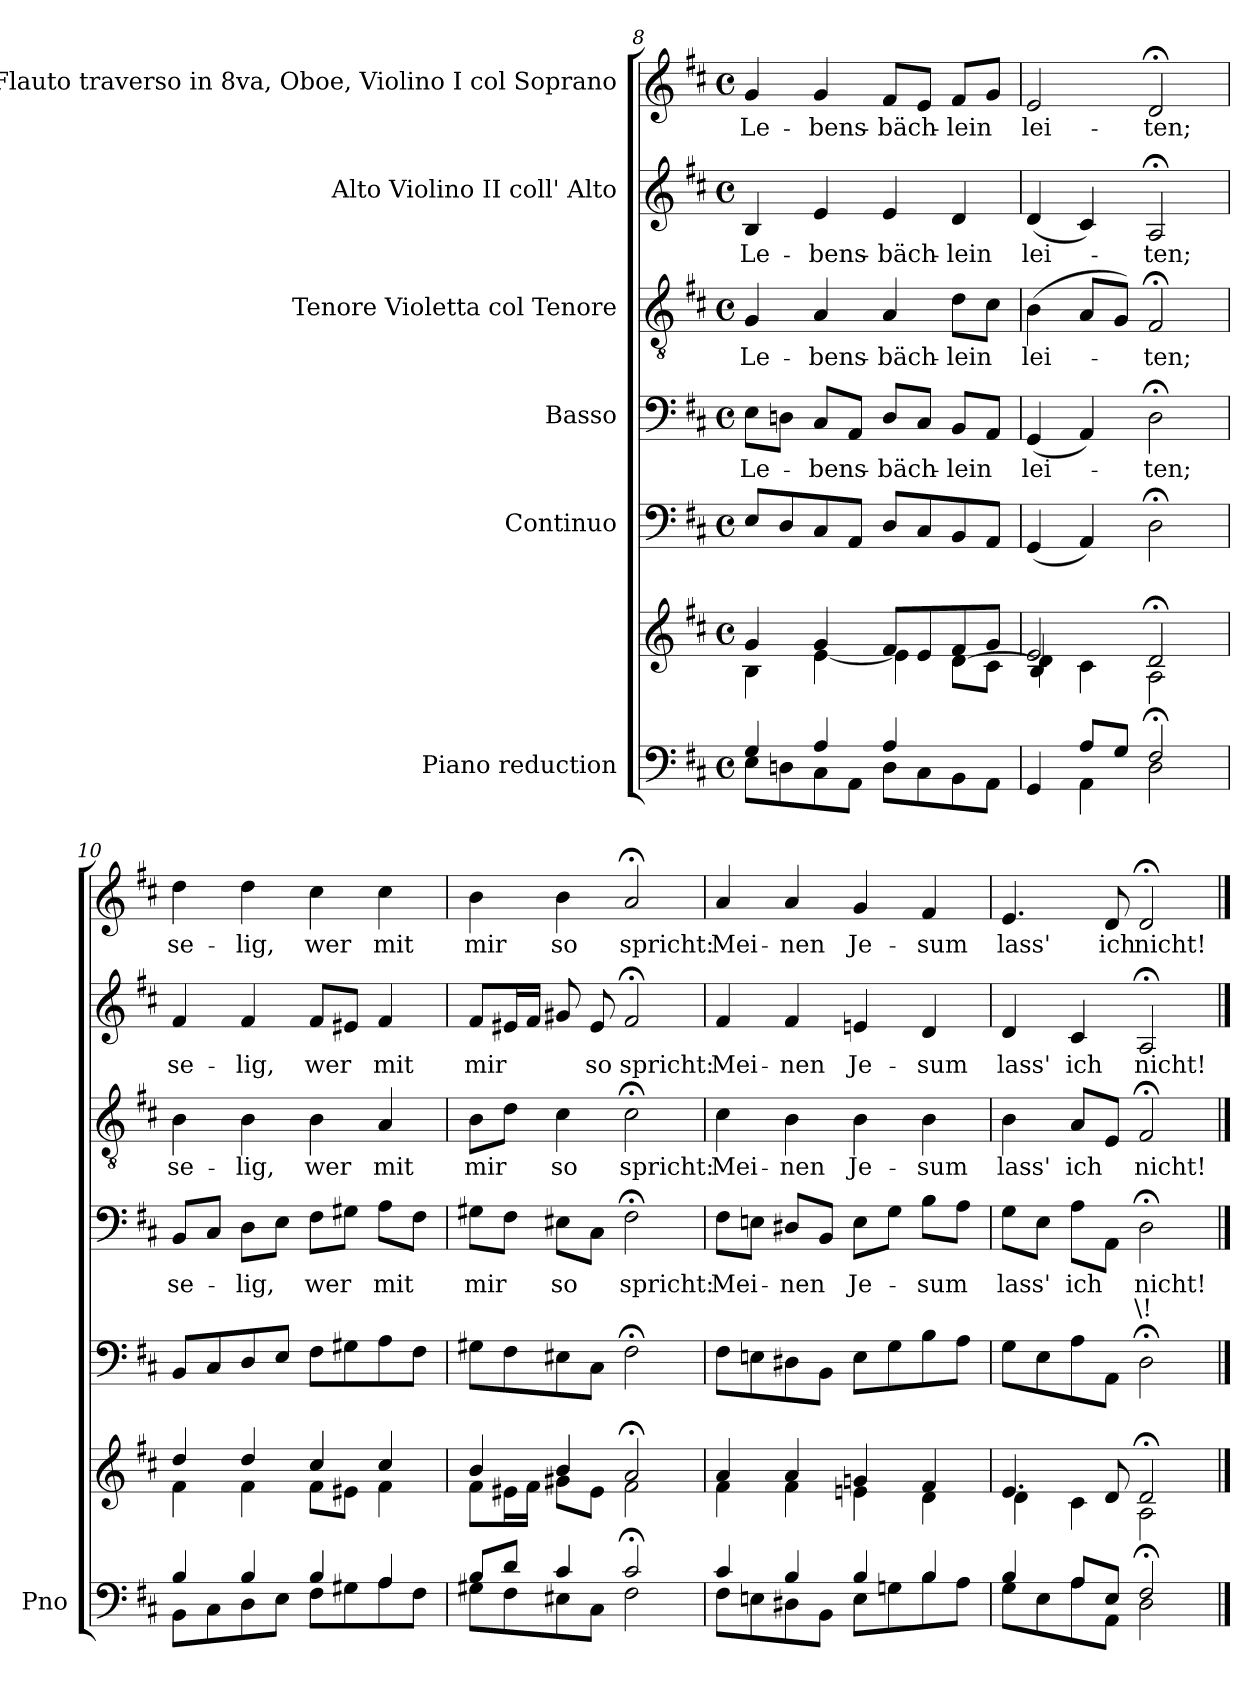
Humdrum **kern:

**kern	**kern	**kern	**kern	**text	**text	**kern	**text	**kern	**text	**kern	**text
*part6	*part6	*part5	*part4	*part4	*part4	*part3	*part3	*part2	*part2	*part1	*part1
*staff7	*staff6	*staff5	*staff4	*staff4	*staff4	*staff3	*staff3	*staff2	*staff2	*staff1	*staff1
*I"Piano reduction	*	*I"Continuo	*I"Basso	*	*	*I"Tenore Violetta col Tenore	*	*I"Alto Violino II coll' Alto	*	*I"Soprano Flauto traverso in 8va, Oboe, Violino I col Soprano	*
*I'Pno	*	*	*	*	*	*	*	*	*	*	*
*clefF4	*clefG2	*clefF4	*clefF4	*	*	*clefGv2	*	*clefG2	*	*clefG2	*
*k[f#c#]	*k[f#c#]	*k[f#c#]	*k[f#c#]	*	*	*k[f#c#]	*	*k[f#c#]	*	*k[f#c#]	*
*M4/4	*M4/4	*M4/4	*M4/4	*	*	*M4/4	*	*M4/4	*	*M4/4	*
*met(c)	*met(c)	*met(c)	*met(c)	*	*	*met(c)	*	*met(c)	*	*met(c)	*
=8	=8	=8	=8	=8	=8	=8	=8	=8	=8	=8	=8
*^	*^	*	*	*	*	*	*	*	*	*	*
*	*	*	*^	*	*	*	*	*	*	*	*	*	*
!	!	!	!	!	!	!	!LO:LY:b	!	!	!LO:LY:b	!	!LO:LY:b	!	!LO:LY:b
4G/	8E\L	4g/	4B\	2.ryy	8E/L	8E\L	Le-	.	4G/	Le-	4B/	Le-	4g/	Le-
.	8Dn\	.	.	.	8D/	8Dn\J	.	.	.	.	.	.	.	.
!	!	!	!	!	!	!	!LO:LY:b	!	!	!LO:LY:b	!	!LO:LY:b	!	!LO:LY:b
4A/	8C#\	4g/	[4e\	.	8C#/	8C#/L	-bens-	.	4A/	-bens-	4e/	-bens-	4g/	-bens-
.	8AA\J	.	.	.	8AA/J	8AA/J	.	.	.	.	.	.	.	.
!	!	!	!	!	!	!	!LO:LY:b	!	!	!LO:LY:b	!	!LO:LY:b	!	!LO:LY:b
4A/	8D\L	8f#/L	4e\]	.	8D/L	8D/L	-bäch-	.	4A/	-bäch-	4e/	-bäch-	8f#/L	-bäch-
.	8C#\	8e/	.	.	8C#/	8C#/J	.	.	.	.	.	.	8e/J	.
!	!	!	!	!	!	!	!LO:LY:b	!	!	!LO:LY:b	!	!LO:LY:b	!	!LO:LY:b
4ryy	8BB\	8f#/	8d\L	[4d\	8BB/	8BB/L	-lein	.	8d\L	-lein	4d/	-lein	8f#/L	-lein
.	8AA\J	8g/J	8c#\J	.	8AA/J	8AA/J	.	.	8c#\J	.	.	.	8g/J	.
=9	=9	=9	=9	=9	=9	=9	=9	=9	=9	=9	=9	=9	=9	=9
!	!	!	!	!	!	!	!LO:LY:b	!	!	!LO:LY:b	!	!LO:LY:b	!	!LO:LY:b
4ryy	4GG/	2e/	4d\]	4B/	(4GG/	(4GG/	lei-	.	(4B\	lei-	(4d/	lei-	2e/	lei-
8A/L	4AA\	.	4c#\	2.ryy	4AA/)	4AA/)	.	.	8A/L	.	4c#/)	.	.	.
8G/J	.	.	.	.	.	.	.	.	8G/J)	.	.	.	.	.
!	!	!	!	!	!	!	!LO:LY:b	!	!	!LO:LY:b	!	!LO:LY:b	!	!LO:LY:b
2F#;/	2D\	2d;</	2A\	.	2D;<\	2D;<\	-ten;	.	2F#;</	-ten;	2A;</	-ten;	2d;</	-ten;
*	*	*	*v	*v	*	*	*	*	*	*	*	*	*	*
!!LO:PB:g=z
=10	=10	=10	=10	=10	=10	=10	=10	=10	=10	=10	=10	=10	=10
!	!	!	!	!	!	!LO:LY:b	!	!	!LO:LY:b	!	!LO:LY:b	!	!LO:LY:b
4B/	8BB\L	4dd/	4f#\	8BB/L	8BB/L	se-	.	4B\	se-	4f#/	se-	4dd\	se-
.	8C#\	.	.	8C#/	8C#/J	.	.	.	.	.	.	.	.
!	!	!	!	!	!	!LO:LY:b	!	!	!LO:LY:b	!	!LO:LY:b	!	!LO:LY:b
4B/	8D\	4dd/	4f#\	8D/	8D\L	-lig,	.	4B\	-lig,	4f#/	-lig,	4dd\	-lig,
.	8E\J	.	.	8E/J	8E\J	.	.	.	.	.	.	.	.
!	!	!	!	!	!	!LO:LY:b	!	!	!LO:LY:b	!	!LO:LY:b	!	!LO:LY:b
4B/	8F#\L	4cc#/	8f#\L	8F#\L	8F#\L	wer	.	4B\	wer	8f#/L	wer	4cc#\	wer
.	8G#X\	.	8e#X\J	8G#X\	8G#X\J	.	.	.	.	8e#X/J	.	.	.
!	!	!	!	!	!	!LO:LY:b	!	!	!LO:LY:b	!	!LO:LY:b	!	!LO:LY:b
4A/	8A\	4cc#/	4f#\	8A\	8A\L	mit	.	4A/	mit	4f#/	mit	4cc#\	mit
.	8F#\J	.	.	8F#\J	8F#\J	.	.	.	.	.	.	.	.
=11	=11	=11	=11	=11	=11	=11	=11	=11	=11	=11	=11	=11	=11
!	!	!	!	!	!	!LO:LY:b	!	!	!LO:LY:b	!	!LO:LY:b	!	!LO:LY:b
8B/L	8G#X\L	4b/	8f#\L	8G#X\L	8G#X\L	mir	.	8B\L	mir	8f#/L	mir	4b\	mir
8d/J	8F#\	.	16e#X\L	8F#\	8F#\J	.	.	8d\J	.	16e#X/L	.	.	.
.	.	.	16f#\JJ	.	.	.	.	.	.	16f#/JJ	.	.	.
!	!	!	!	!	!	!LO:LY:b	!	!	!LO:LY:b	!	!	!	!LO:LY:b
4c#/	8E#X\	4b/	8g#X\L	8E#X\	8E#X\L	so	.	4c#\	so	8g#X/	.	4b\	so
!	!	!	!	!	!	!	!	!	!	!	!LO:LY:b	!	!
.	8C#\J	.	8e#\J	8C#\J	8C#\J	.	.	.	.	8e#/	so	.	.
!	!	!	!	!	!	!LO:LY:b	!	!	!LO:LY:b	!	!LO:LY:b	!	!LO:LY:b
2c#;/	2F#\	2a;</	2f#\	2F#;<\	2F#;<\	spricht:	.	2c#;<\	spricht:	2f#;</	spricht:	2a;</	spricht:
=12	=12	=12	=12	=12	=12	=12	=12	=12	=12	=12	=12	=12	=12
!	!	!	!	!	!	!LO:LY:b	!	!	!LO:LY:b	!	!LO:LY:b	!	!LO:LY:b
4c#/	8F#\L	4a/	4f#\	8F#\L	8F#\L	Mei-	.	4c#\	Mei-	4f#/	Mei-	4a/	Mei-
.	8En\	.	.	8En\	8En\J	.	.	.	.	.	.	.	.
!	!	!	!	!	!	!LO:LY:b	!	!	!LO:LY:b	!	!LO:LY:b	!	!LO:LY:b
4B/	8D#X\	4a/	4f#\	8D#X\	8D#X/L	-nen	.	4B\	-nen	4f#/	-nen	4a/	-nen
.	8BB\J	.	.	8BB\J	8BB/J	.	.	.	.	.	.	.	.
!	!	!	!	!	!	!LO:LY:b	!	!	!LO:LY:b	!	!LO:LY:b	!	!LO:LY:b
4B/	8E\L	4gn/	4en\	8E\L	8E\L	Je-	.	4B\	Je-	4en/	Je-	4g/	Je-
.	8Gn\	.	.	8G\	8G\J	.	.	.	.	.	.	.	.
!	!	!	!	!	!	!LO:LY:b	!	!	!LO:LY:b	!	!LO:LY:b	!	!LO:LY:b
4B/	8B\	4f#/	4d\	8B\	8B\L	-sum	.	4B\	-sum	4d/	-sum	4f#/	-sum
.	8A\J	.	.	8A\J	8A\J	.	.	.	.	.	.	.	.
=13	=13	=13	=13	=13	=13	=13	=13	=13	=13	=13	=13	=13	=13
!	!	!	!	!	!	!LO:LY:b	!	!	!LO:LY:b	!	!LO:LY:b	!	!LO:LY:b
4B/	8G\L	4.e/	4d\	8G\L	8G\L	lass'	.	4B\	lass'	4d/	lass'	4.e/	lass'
.	8E\	.	.	8E\	8E\J	.	.	.	.	.	.	.	.
!	!	!	!	!	!	!LO:LY:b	!	!	!LO:LY:b	!	!LO:LY:b	!	!
8A/L	8A\	.	4c#\	8A\	8A\L	ich	.	8A/L	ich	4c#/	ich	.	.
!	!	!	!	!	!	!	!	!	!	!	!	!	!LO:LY:b
8E/J	8AA\J	8d/	.	8AA\J	8AA\J	.	.	8E/J	.	.	.	8d/	ich
!	!	!	!	!	!	!LO:LY:b	!LO:LY:b	!	!LO:LY:b	!	!LO:LY:b	!	!LO:LY:b
2F#;/	2D\	2d;</	2A\	2D;<\	2D;<\	nicht!	\!	2F#;</	nicht!	2A;</	nicht!	2d;</	nicht!
*v	*v	*	*	*	*	*	*	*	*	*	*	*	*
*	*v	*v	*	*	*	*	*	*	*	*	*	*
==	==	==	==	==	==	==	==	==	==	==	==
*-	*-	*-	*-	*-	*-	*-	*-	*-	*-	*-	*-
